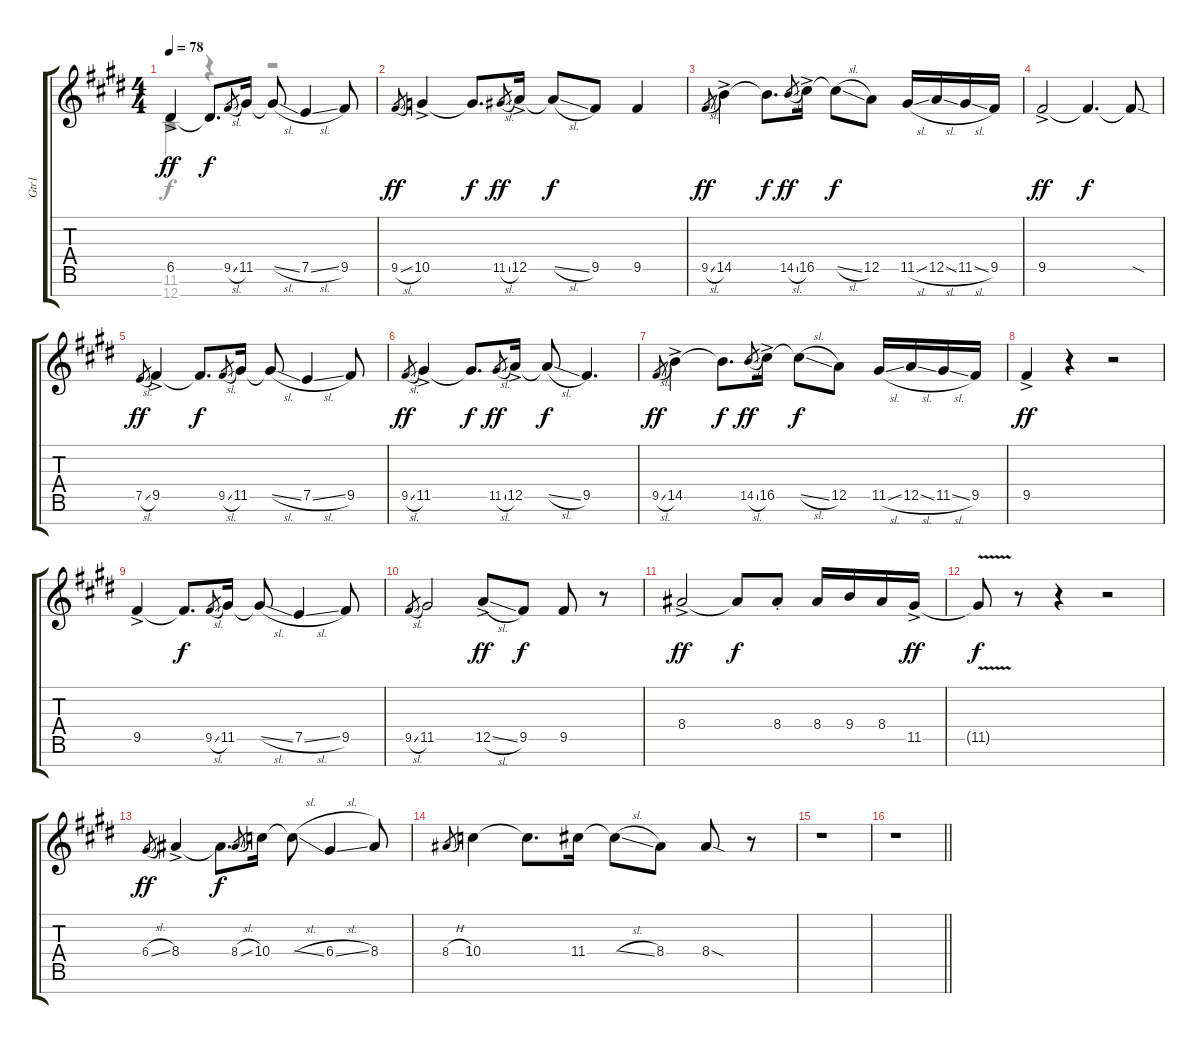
\track ("Gtr1" "Gtr1") {instrument distortionguitar}
\staff {score tabs}
\tuning (E4 B3 G3 D3 A2 E2 B1) {hide}
\voice
\ts (4 4)
\section ("" " ")
\tempo 78
\clef g2
\ks c#minor
6.5{ac}.4{dy ff} 6.5{t}.8{d dy f} 9.5{sl}.8{gr} 11.5.16 11.5{sl t}.8 7.5{sl}.4 9.5.8 |
\ks e
9.5{sl}.8{gr dy ff} 10.5{ac}.4 10.5{t}.8{d dy f} 11.5{sl}.8{gr dy ff} 12.5{ac}.16 12.5{sl t}.8{dy f} 9.5.8 9.5.4 |
\ks c#minor
9.5{sl}.8{gr dy ff} 14.5{ac}.4 14.5{t}.8{d dy f} 14.5{sl}.8{gr dy ff} 16.5{ac}.16 16.5{sl t}.8{dy f} 12.5.8 11.5{sl}.16 12.5{sl}.16 11.5{sl}.16 9.5.16 |
9.5{ac}.2{dy ff} 9.5{t}.4{d dy f} 9.5{sod t}.8 |
\ks e
7.5{sl}.8{gr dy ff} 9.5{ac}.4 9.5{t}.8{d dy f} 9.5{sl}.8{gr} 11.5.16 11.5{sl t}.8 7.5{sl}.4 9.5.8 |
\ks c#minor
9.5{sl}.8{gr dy ff} 11.5{ac}.4 11.5{t}.8{d dy f} 11.5{sl}.8{gr dy ff} 12.5{ac}.16 12.5{sl t}.8{dy f} 9.5.4{d} |
9.5{sl}.8{gr dy ff} 14.5{ac}.4 14.5{t}.8{d dy f} 14.5{sl}.8{gr dy ff} 16.5{ac}.16 16.5{sl t}.8{dy f} 12.5.8 11.5{sl}.16 12.5{sl}.16 11.5{sl}.16 9.5.16 |
9.5{ac}.4{dy ff} r.4 r.2 |
\ks e
9.5{ac}.4 9.5{t}.8{d dy f} 9.5{sl}.8{gr} 11.5.16 11.5{sl t}.8 7.5{sl}.4 9.5.8 |
\ks c#minor
9.5{sl}.8{gr} 11.5.2 12.5{sl ac}.8{dy ff} 9.5.8{dy f} 9.5.8 r.8 |
8.4{ac}.2{dy ff} 8.4{t}.8{dy f} 8.4{st}.8 8.4.16 9.4.16 8.4.16 11.5{ac}.16{dy ff} |
\ks e
11.5{v t}.8{dy f} r.8 r.4 r.2 |
\ks c#minor
6.4{sl}.8{gr dy ff} 8.4{ac}.4 8.4{t}.8{d dy f} 8.4{sl}.8{gr} 10.4.16 10.4{sl t}.8 6.4{sl}.4 8.4.8 |
8.4{h}.8{gr} 10.4.4 10.4{t}.8{d} 11.4.16 11.4{sl t}.8 8.4.8 8.4{sod}.8 r.8 |
\ks e
r.1 |
\barLineRight lightlight
\ks c#minor
r.1
\voice
\clef g2
\ottava regular
\simile none
\ks c#minor
(11.6{t} 12.7{t}).4{dy f} r.4 r.2 |
\ks e
|
\ks c#minor
|
|
\ks e
|
\ks c#minor
|
|
|
\ks e
|
\ks c#minor
|
|
\ks e
|
\ks c#minor
|
|
\ks e
|
\barLineRight lightlight
\ks c#minor
